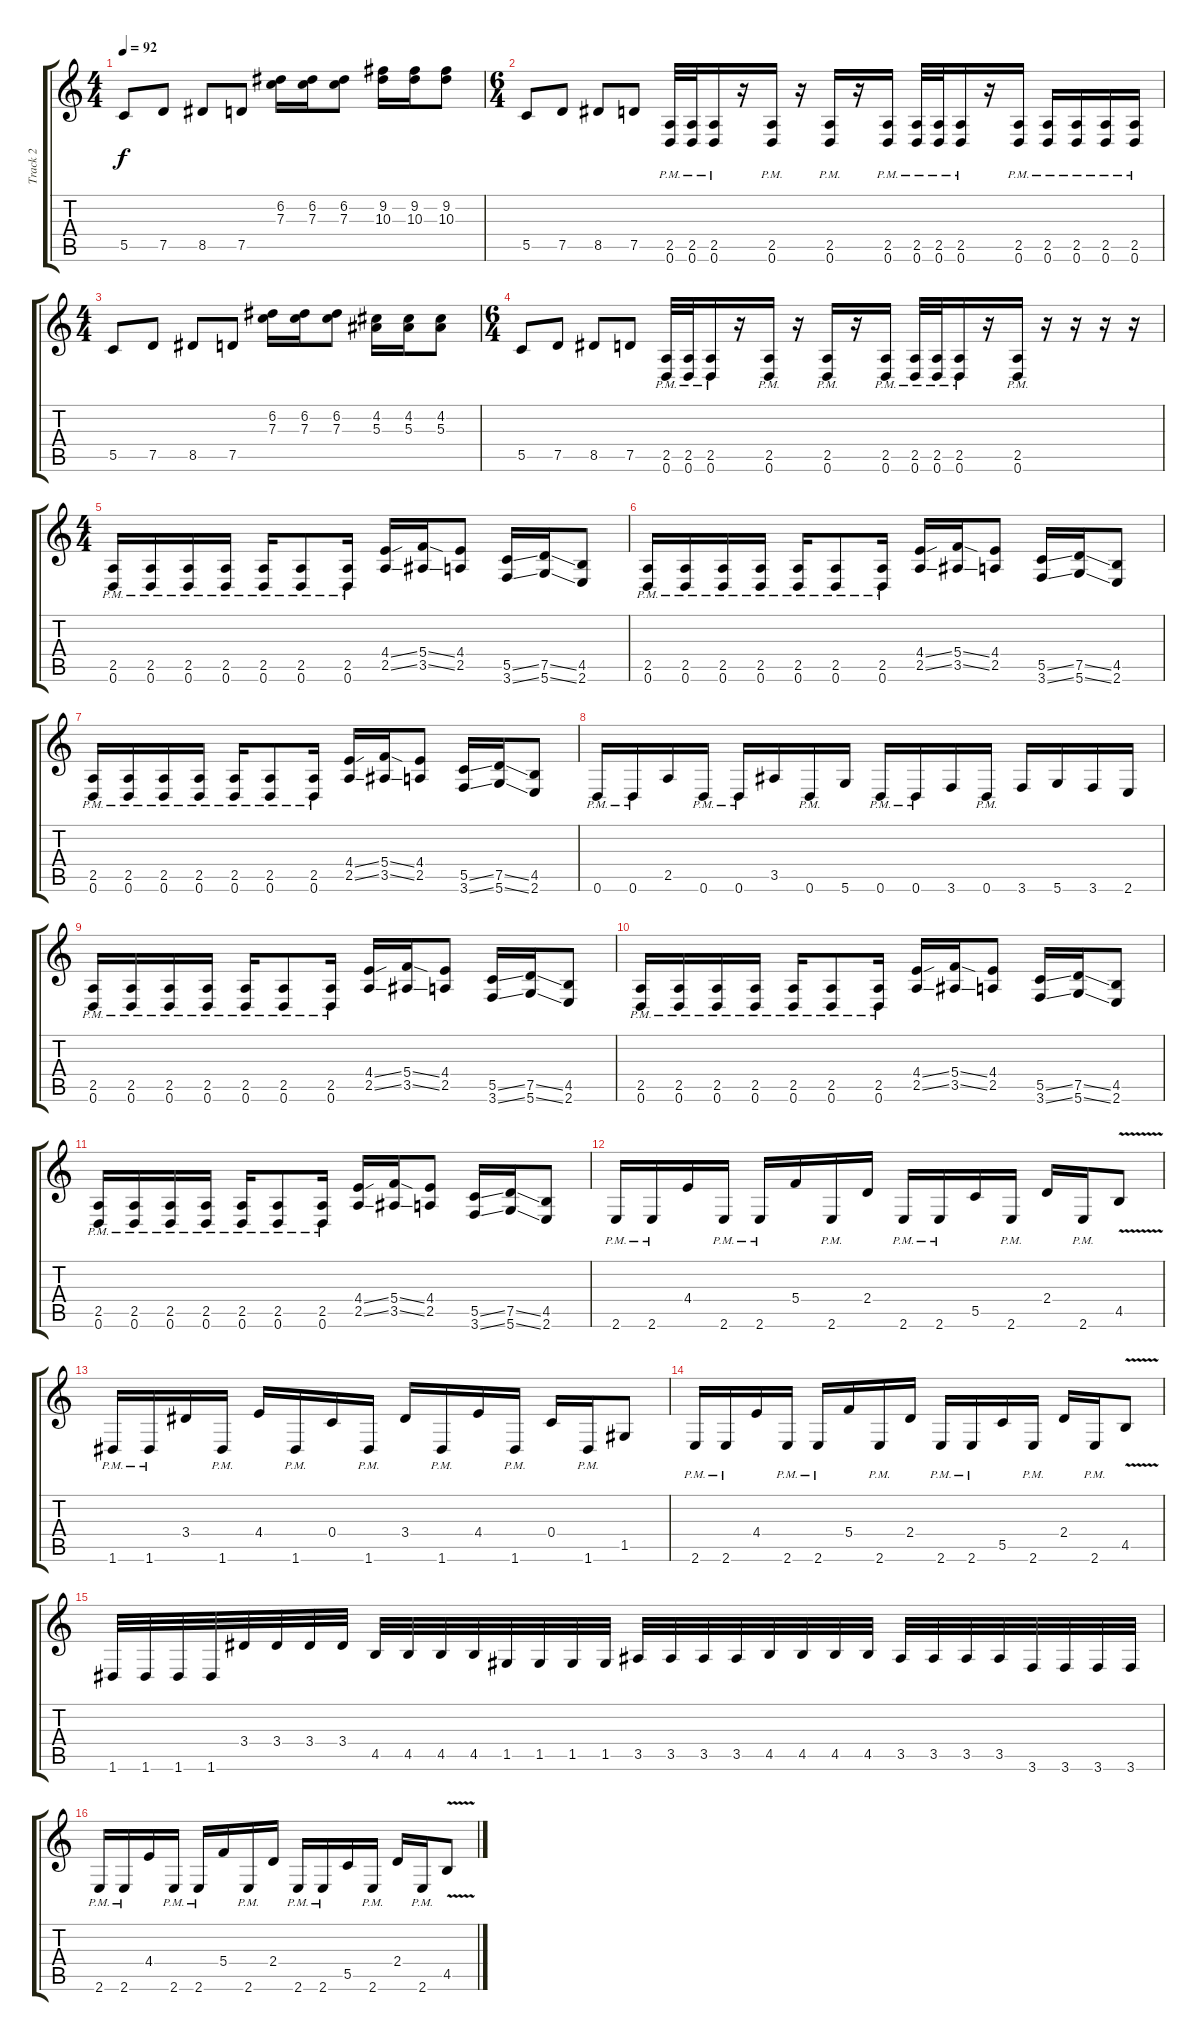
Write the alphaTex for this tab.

\track ("Track 2" "Track 2") {instrument distortionguitar}
\staff {score tabs}
\tuning (D4 A3 F3 C3 G2 D2) {hide}
\ts (4 4)
\tempo 92
\clef g2
\ks c
5.5.8{dy f} 7.5.8 8.5.8 7.5.8 (6.2 7.3).16 (6.2 7.3).16 (6.2 7.3).8 (9.2 10.3).16 (9.2 10.3).16 (9.2 10.3).8 |
\ts (6 4)
5.5.8 7.5.8 8.5.8 7.5.8 (2.5{pm} 0.6{pm}).32 (2.5{pm} 0.6{pm}).32 (2.5{pm} 0.6{pm}).16 r.16 (2.5{pm} 0.6{pm}).16 r.16 (2.5{pm} 0.6{pm}).16 r.16 (2.5{pm} 0.6{pm}).16 (2.5{pm} 0.6{pm}).32 (2.5{pm} 0.6{pm}).32 (2.5{pm} 0.6{pm}).16 r.16 (2.5{pm} 0.6{pm}).16 (2.5{pm} 0.6{pm}).16 (2.5{pm} 0.6{pm}).16 (2.5{pm} 0.6{pm}).16 (2.5{pm} 0.6{pm}).16 |
\ts (4 4)
5.5.8 7.5.8 8.5.8 7.5.8 (6.2 7.3).16 (6.2 7.3).16 (6.2 7.3).8 (4.2 5.3).16 (4.2 5.3).16 (4.2 5.3).8 |
\ts (6 4)
5.5.8 7.5.8 8.5.8 7.5.8 (2.5{pm} 0.6{pm}).32 (2.5{pm} 0.6{pm}).32 (2.5{pm} 0.6{pm}).16 r.16 (2.5{pm} 0.6{pm}).16 r.16 (2.5{pm} 0.6{pm}).16 r.16 (2.5{pm} 0.6{pm}).16 (2.5{pm} 0.6{pm}).32 (2.5{pm} 0.6{pm}).32 (2.5{pm} 0.6{pm}).16 r.16 (2.5{pm} 0.6{pm}).16 r.16 r.16 r.16 r.16 |
\ts (4 4)
(2.5{pm} 0.6{pm}).16 (2.5{pm} 0.6{pm}).16 (2.5{pm} 0.6{pm}).16 (2.5{pm} 0.6{pm}).16 (2.5{pm} 0.6{pm}).16 (2.5{pm} 0.6{pm}).8 (2.5{pm} 0.6{pm}).16 (4.4{ss} 2.5{ss}).16 (5.4{ss} 3.5{ss}).16 (4.4 2.5).8 (5.5{ss} 3.6{ss}).16 (7.5{ss} 5.6{ss}).16 (4.5 2.6).8 |
(2.5{pm} 0.6{pm}).16 (2.5{pm} 0.6{pm}).16 (2.5{pm} 0.6{pm}).16 (2.5{pm} 0.6{pm}).16 (2.5{pm} 0.6{pm}).16 (2.5{pm} 0.6{pm}).8 (2.5{pm} 0.6{pm}).16 (4.4{ss} 2.5{ss}).16 (5.4{ss} 3.5{ss}).16 (4.4 2.5).8 (5.5{ss} 3.6{ss}).16 (7.5{ss} 5.6{ss}).16 (4.5 2.6).8 |
(2.5{pm} 0.6{pm}).16 (2.5{pm} 0.6{pm}).16 (2.5{pm} 0.6{pm}).16 (2.5{pm} 0.6{pm}).16 (2.5{pm} 0.6{pm}).16 (2.5{pm} 0.6{pm}).8 (2.5{pm} 0.6{pm}).16 (4.4{ss} 2.5{ss}).16 (5.4{ss} 3.5{ss}).16 (4.4 2.5).8 (5.5{ss} 3.6{ss}).16 (7.5{ss} 5.6{ss}).16 (4.5 2.6).8 |
0.6{pm}.16 0.6{pm}.16 2.5.16 0.6{pm}.16 0.6{pm}.16 3.5.16 0.6{pm}.16 5.6.16 0.6{pm}.16 0.6{pm}.16 3.6.16 0.6{pm}.16 3.6.16 5.6.16 3.6.16 2.6.16 |
(2.5{pm} 0.6{pm}).16 (2.5{pm} 0.6{pm}).16 (2.5{pm} 0.6{pm}).16 (2.5{pm} 0.6{pm}).16 (2.5{pm} 0.6{pm}).16 (2.5{pm} 0.6{pm}).8 (2.5{pm} 0.6{pm}).16 (4.4{ss} 2.5{ss}).16 (5.4{ss} 3.5{ss}).16 (4.4 2.5).8 (5.5{ss} 3.6{ss}).16 (7.5{ss} 5.6{ss}).16 (4.5 2.6).8 |
(2.5{pm} 0.6{pm}).16 (2.5{pm} 0.6{pm}).16 (2.5{pm} 0.6{pm}).16 (2.5{pm} 0.6{pm}).16 (2.5{pm} 0.6{pm}).16 (2.5{pm} 0.6{pm}).8 (2.5{pm} 0.6{pm}).16 (4.4{ss} 2.5{ss}).16 (5.4{ss} 3.5{ss}).16 (4.4 2.5).8 (5.5{ss} 3.6{ss}).16 (7.5{ss} 5.6{ss}).16 (4.5 2.6).8 |
(2.5{pm} 0.6{pm}).16 (2.5{pm} 0.6{pm}).16 (2.5{pm} 0.6{pm}).16 (2.5{pm} 0.6{pm}).16 (2.5{pm} 0.6{pm}).16 (2.5{pm} 0.6{pm}).8 (2.5{pm} 0.6{pm}).16 (4.4{ss} 2.5{ss}).16 (5.4{ss} 3.5{ss}).16 (4.4 2.5).8 (5.5{ss} 3.6{ss}).16 (7.5{ss} 5.6{ss}).16 (4.5 2.6).8 |
2.6{pm}.16 2.6{pm}.16 4.4.16 2.6{pm}.16 2.6{pm}.16 5.4.16 2.6{pm}.16 2.4.16 2.6{pm}.16 2.6{pm}.16 5.5.16 2.6{pm}.16 2.4.16 2.6{pm}.16 4.5{v}.8 |
1.6{pm}.16 1.6{pm}.16 3.4.16 1.6{pm}.16 4.4.16 1.6{pm}.16 0.4.16 1.6{pm}.16 3.4.16 1.6{pm}.16 4.4.16 1.6{pm}.16 0.4.16 1.6{pm}.16 1.5.8 |
2.6{pm}.16 2.6{pm}.16 4.4.16 2.6{pm}.16 2.6{pm}.16 5.4.16 2.6{pm}.16 2.4.16 2.6{pm}.16 2.6{pm}.16 5.5.16 2.6{pm}.16 2.4.16 2.6{pm}.16 4.5{v}.8 |
1.6.32 1.6.32 1.6.32 1.6.32 3.4.32 3.4.32 3.4.32 3.4.32 4.5.32 4.5.32 4.5.32 4.5.32 1.5.32 1.5.32 1.5.32 1.5.32 3.5.32 3.5.32 3.5.32 3.5.32 4.5.32 4.5.32 4.5.32 4.5.32 3.5.32 3.5.32 3.5.32 3.5.32 3.6.32 3.6.32 3.6.32 3.6.32 |
2.6{pm}.16 2.6{pm}.16 4.4.16 2.6{pm}.16 2.6{pm}.16 5.4.16 2.6{pm}.16 2.4.16 2.6{pm}.16 2.6{pm}.16 5.5.16 2.6{pm}.16 2.4.16 2.6{pm}.16 4.5{v}.8
